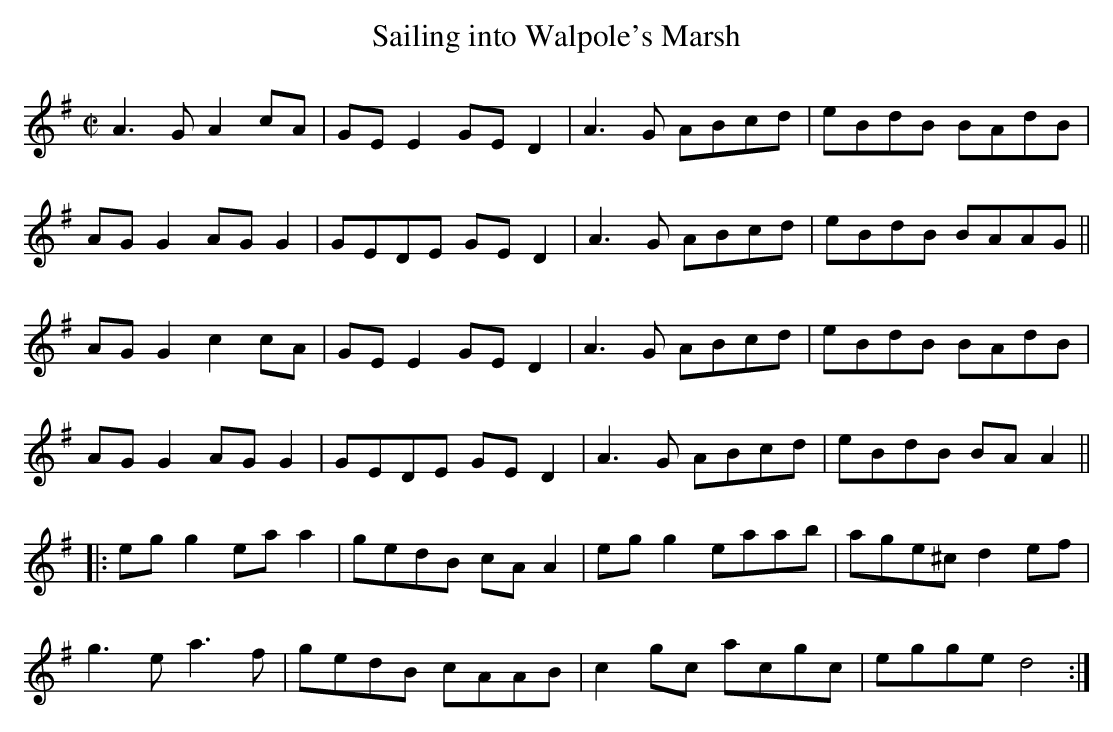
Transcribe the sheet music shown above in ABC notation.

X:1
T:Sailing into Walpole's Marsh
M:C|
K:Ador
A3G A2cA|GEE2 GED2|A3G ABcd|eBdB BAdB|
AGG2 AGG2|GEDE GED2|A3G ABcd|eBdB BAAG||
AGG2 c2cA|GEE2 GED2|A3G ABcd|eBdB BAdB|
AGG2 AGG2|GEDE GED2|A3G ABcd|eBdB BAA2||
|:egg2 eaa2|gedB cAA2|egg2 eaab|age^c d2ef|
g3e a3f|gedB cAAB|c2gc acgc|egge d4:|
